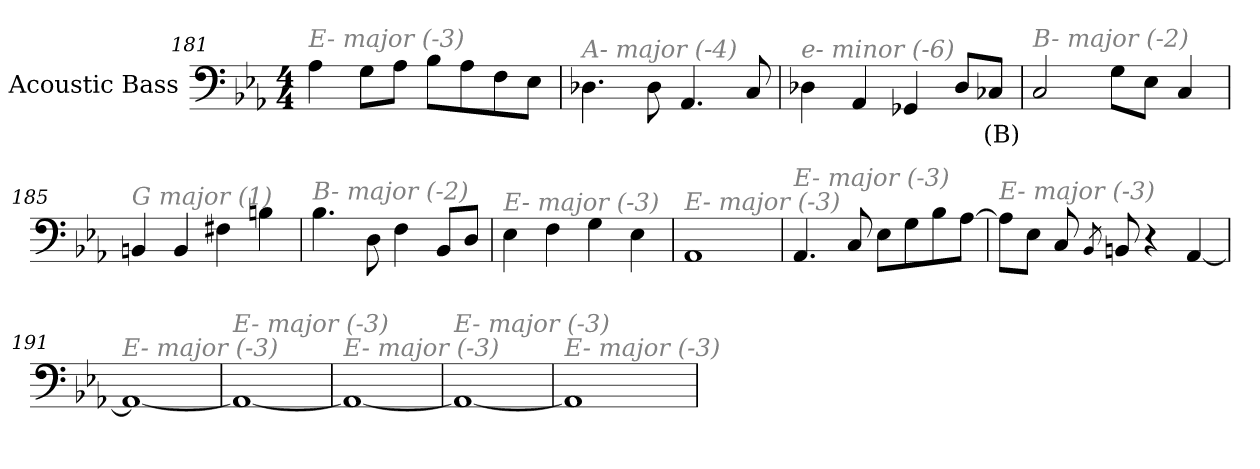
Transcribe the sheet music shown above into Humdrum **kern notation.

**kern	**text
*part1	*part1
*staff1	*staff1
*I"Acoustic Bass	*
*clefF4	*
*ITrd7c12	*
*k[b-e-a-]	*
*E-:	*
*M4/4	*
=181	=181
!LO:TX:i:color=#808080:t=E- major (-3)	!
4AA-	.
8GGL	.
8AA-J	.
8BB-L	.
8AA-	.
8FF	.
8EE-J	.
=182	=182
!LO:TX:i:color=#808080:t=A- major (-4)	!
4.DD-X	.
8DD-	.
4.AAA-	.
8CC	.
=183	=183
!LO:TX:i:color=#808080:t=e- minor (-6)	!
4DD-X	.
4AAA-	.
4GGG-X	.
8DD-L	.
8CC-XiJ	(B)
=184	=184
!LO:TX:i:color=#808080:t=B- major (-2)	!
2CC	.
8GGL	.
8EE-J	.
4CC	.
=185	=185
!LO:TX:i:color=#808080:t=G major (1)	!
4BBBn	.
4BBB	.
4FF#X	.
4BBn	.
=186	=186
!LO:TX:i:color=#808080:t=B- major (-2)	!
4.BB-	.
8DD	.
4FF	.
8BBB-L	.
8DDJ	.
=187	=187
!LO:TX:i:color=#808080:t=E- major (-3)	!
4EE-	.
4FF	.
4GG	.
4EE-	.
=188	=188
!LO:TX:i:color=#808080:t=E- major (-3)	!
1AAA-	.
=189	=189
!LO:TX:i:color=#808080:t=E- major (-3)	!
4.AAA-	.
8CC	.
8EE-L	.
8GG	.
8BB-	.
[8AA-J	.
=190	=190
!LO:TX:i:color=#808080:t=E- major (-3)	!
8AA-L]	.
8EE-J	.
8CCL	.
8qBBB-J	.
8BBBn	.
4r	.
[4AAA-	.
=191	=191
!LO:TX:i:color=#808080:t=E- major (-3)	!
1AAA-_	.
=192	=192
!LO:TX:i:color=#808080:t=E- major (-3)	!
1AAA-_	.
=193	=193
!LO:TX:i:color=#808080:t=E- major (-3)	!
1AAA-_	.
=194	=194
!LO:TX:i:color=#808080:t=E- major (-3)	!
1AAA-_	.
=195	=195
!LO:TX:i:color=#808080:t=E- major (-3)	!
1AAA-]	.
=	=
*-	*-
